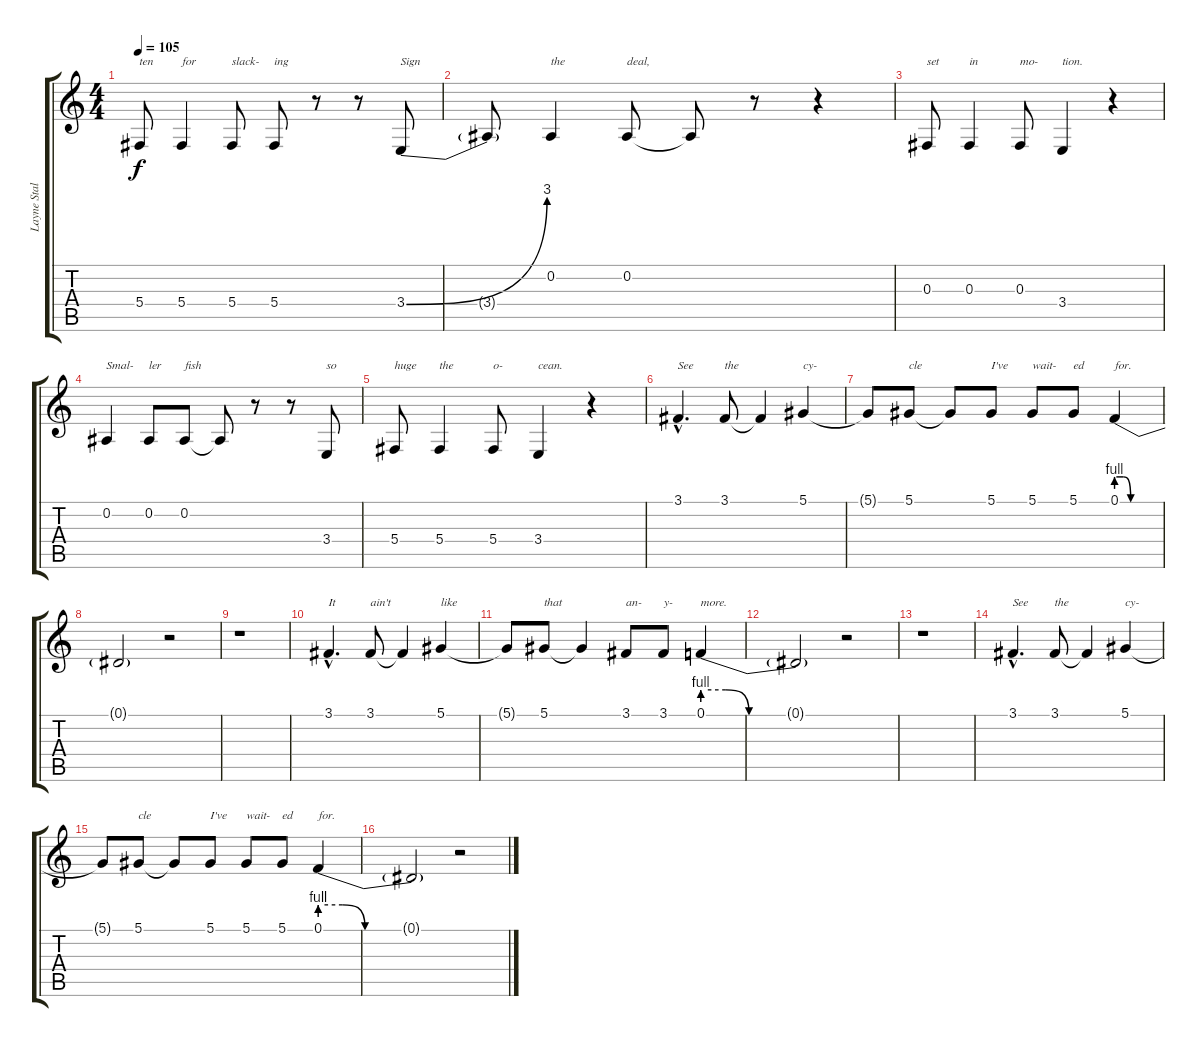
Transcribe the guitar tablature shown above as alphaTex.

\track ("Layne Staley - Vocals" "Layne Stal") {instrument lead2sawtooth}
\staff {score tabs}
\tuning (Eb4 Bb3 Gb3 Db3 Ab2 Eb2) {hide}
\ts (4 4)
\tempo 105
\clef g2
\ks c
5.4.8{txt "ten" dy f} 5.4.4{txt "for"} 5.4.8{txt "slack-"} 5.4.8{txt "ing"} r.8 r.8 3.4{be (bend 0 0 60 12)}.8{txt "Sign"} |
3.4{t}.8 0.2.4{txt "the"} 0.2.8{txt "deal,"} 0.2{t}.8 r.8 r.4 |
0.3.8{txt "set"} 0.3.4{txt "in"} 0.3.8{txt "mo-"} 3.4.4{txt "tion."} r.4 |
0.2.4{txt "Smal-"} 0.2.8{txt "ler"} 0.2.8{txt "fish"} 0.2{t}.8 r.8 r.8 3.4.8{txt "so"} |
5.4.8{txt "huge"} 5.4.4{txt "the"} 5.4.8{txt "o-"} 3.4.4{txt "cean."} r.4 |
3.1{hac}.4{d txt "See"} 3.1.8{txt "the"} 3.1{t}.4 5.1.4{txt "cy-"} |
5.1{t}.8 5.1.8{txt "cle"} 5.1{t}.8 5.1.8{txt "I've"} 5.1.8{txt "wait-"} 5.1.8{txt "ed"} 0.1{be (custom 0 4 10 4 20 0 40 0 60 0)}.4{txt "for."} |
0.1{t}.2 r.2 |
r.1 |
3.1{hac}.4{d txt "It"} 3.1.8{txt "ain't"} 3.1{t}.4 5.1.4{txt "like"} |
5.1{t}.8 5.1.8{txt "that"} 5.1{t}.4 3.1.8{txt "an-"} 3.1.8{txt "y-"} 0.1{be (custom 0 4 10 4 20 0 40 0 60 0)}.4{txt "more."} |
0.1{t}.2 r.2 |
r.1 |
3.1{hac}.4{d txt "See"} 3.1.8{txt "the"} 3.1{t}.4 5.1.4{txt "cy-"} |
5.1{t}.8 5.1.8{txt "cle"} 5.1{t}.8 5.1.8{txt "I've"} 5.1.8{txt "wait-"} 5.1.8{txt "ed"} 0.1{be (custom 0 4 10 4 20 0 40 0 60 0)}.4{txt "for."} |
0.1{t}.2 r.2
